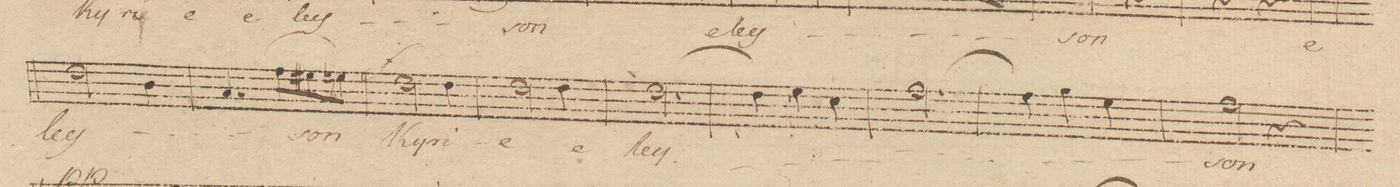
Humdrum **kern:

**kern	**text	**dynam
*I"Tenore Solo	*	*
*clefC4	*	*
*k[]	*	*
*M3/4	*	*
2c\	-ley-	.
4A\	.	.
=106	=106	=106
4.G/	.	.
(8e\L	.	.
8d#X\	.	.
8dn\J)	-son	.
=107	=107	=107
2c\	Ky-	f
4c\	-ri-	.
=108	=108	=108
2c\	-e	.
4c\	e-	.
=109	=109	=109
[2.c\	-ley-	.
=110	=110	=110
4c\]	.	.
4d\	.	.
4B\	.	.
=111	=111	=111
[2.e\	.	.
=112	=112	=112
4e\]	.	.
4f\	.	.
4d\	.	.
=113	=113	=113
2e\	-son	.
4r	.	.
=114	=114	=114
*-	*-	*-
